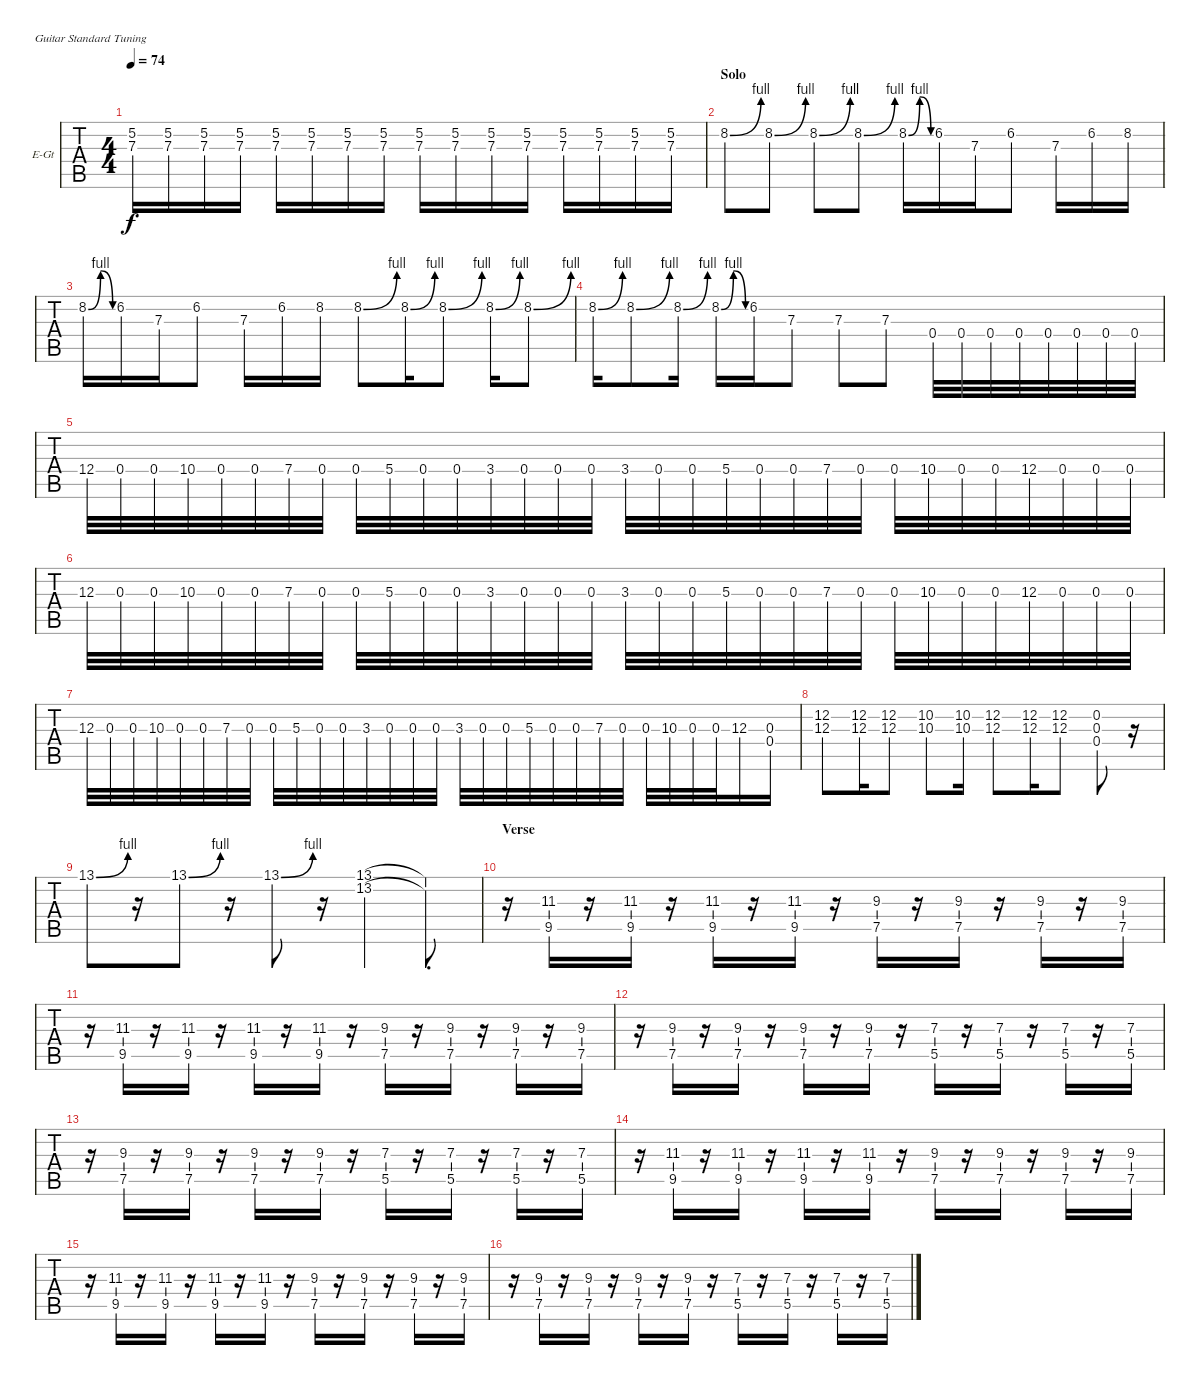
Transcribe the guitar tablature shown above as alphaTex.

\bracketExtendMode groupsimilarinstruments
\firstSystemTrackNameOrientation horizontal
\otherSystemsTrackNameOrientation horizontal
\track ("Nick" "E-Gt") {instrument overdrivenguitar}
\staff {tabs}
\tuning (E4 B3 G3 D3 A2 E2)
\ts (4 4)
\tempo 74
\clef g2
\ks c
(5.2 7.3).16{dy f} (5.2 7.3).16 (5.2 7.3).16 (5.2 7.3).16 (5.2 7.3).16 (5.2 7.3).16 (5.2 7.3).16 (5.2 7.3).16 (5.2 7.3).16 (5.2 7.3).16 (5.2 7.3).16 (5.2 7.3).16 (5.2 7.3).16 (5.2 7.3).16 (5.2 7.3).16 (5.2 7.3).16 |
\section ("" "Solo")
8.2{be (bend 0 0 60 4)}.8 8.2{be (bend 0 0 60 4)}.8 8.2{be (bend 0 0 60 4)}.8 8.2{be (bend 0 0 60 4)}.8 8.2{be (bendrelease 0 0 30 4 30 4 60 0)}.16 6.2.16 7.3.16 6.2.8 7.3.16 6.2.16 8.2.16 |
8.2{be (bendrelease 0 0 30 4 30 4 60 0)}.16 6.2.16 7.3.16 6.2.8 7.3.16 6.2.16 8.2.16 8.2{be (bend 0 0 60 4)}.8 8.2{be (bend 0 0 60 4)}.16 8.2{be (bend 0 0 60 4)}.8 8.2{be (bend 0 0 60 4)}.16 8.2{be (bend 0 0 60 4)}.8 |
8.2{be (bend 0 0 60 4)}.16 8.2{be (bend 0 0 60 4)}.8 8.2{be (bend 0 0 60 4)}.16 8.2{be (bendrelease 0 0 30 4 30 4 60 0)}.16 6.2.16 7.3.8 7.3.8 7.3.8 0.4.32 0.4.32 0.4.32 0.4.32 0.4.32 0.4.32 0.4.32 0.4.32 |
12.4.32 0.4.32 0.4.32 10.4.32 0.4.32 0.4.32 7.4.32 0.4.32 0.4.32 5.4.32 0.4.32 0.4.32 3.4.32 0.4.32 0.4.32 0.4.32 3.4.32 0.4.32 0.4.32 5.4.32 0.4.32 0.4.32 7.4.32 0.4.32 0.4.32 10.4.32 0.4.32 0.4.32 12.4.32 0.4.32 0.4.32 0.4.32 |
12.3.32 0.3.32 0.3.32 10.3.32 0.3.32 0.3.32 7.3.32 0.3.32 0.3.32 5.3.32 0.3.32 0.3.32 3.3.32 0.3.32 0.3.32 0.3.32 3.3.32 0.3.32 0.3.32 5.3.32 0.3.32 0.3.32 7.3.32 0.3.32 0.3.32 10.3.32 0.3.32 0.3.32 12.3.32 0.3.32 0.3.32 0.3.32 |
12.3.32 0.3.32 0.3.32 10.3.32 0.3.32 0.3.32 7.3.32 0.3.32 0.3.32 5.3.32 0.3.32 0.3.32 3.3.32 0.3.32 0.3.32 0.3.32 3.3.32 0.3.32 0.3.32 5.3.32 0.3.32 0.3.32 7.3.32 0.3.32 0.3.32 10.3.32 0.3.32 0.3.32 12.3.16 (0.3 0.4).16 |
(12.2 12.3).8 (12.2 12.3).16 (12.2 12.3).8 (10.2 10.3).8 (10.2 10.3).16 (12.2 12.3).8 (12.2 12.3).16 (12.2 12.3).8 (0.2 0.3 0.4).8 r.16 |
13.1{be (bend 42 0 59.4 4)}.8 r.16 13.1{be (bend 42 0 59.4 4)}.8 r.16 13.1{be (bend 42 0 59.4 4)}.8 r.16 (13.1 13.2).4 (13.1{t} 13.2{t}).8{d} |
\section ("" "Verse")
r.16 (11.3 9.5).16 r.16 (11.3 9.5).16 r.16 (11.3 9.5).16 r.16 (11.3 9.5).16 r.16 (9.3 7.5).16 r.16 (9.3 7.5).16 r.16 (9.3 7.5).16 r.16 (9.3 7.5).16 |
r.16 (11.3 9.5).16 r.16 (11.3 9.5).16 r.16 (11.3 9.5).16 r.16 (11.3 9.5).16 r.16 (9.3 7.5).16 r.16 (9.3 7.5).16 r.16 (9.3 7.5).16 r.16 (9.3 7.5).16 |
r.16 (9.3 7.5).16 r.16 (9.3 7.5).16 r.16 (9.3 7.5).16 r.16 (9.3 7.5).16 r.16 (7.3 5.5).16 r.16 (7.3 5.5).16 r.16 (7.3 5.5).16 r.16 (7.3 5.5).16 |
r.16 (9.3 7.5).16 r.16 (9.3 7.5).16 r.16 (9.3 7.5).16 r.16 (9.3 7.5).16 r.16 (7.3 5.5).16 r.16 (7.3 5.5).16 r.16 (7.3 5.5).16 r.16 (7.3 5.5).16 |
r.16 (11.3 9.5).16 r.16 (11.3 9.5).16 r.16 (11.3 9.5).16 r.16 (11.3 9.5).16 r.16 (9.3 7.5).16 r.16 (9.3 7.5).16 r.16 (9.3 7.5).16 r.16 (9.3 7.5).16 |
r.16 (11.3 9.5).16 r.16 (11.3 9.5).16 r.16 (11.3 9.5).16 r.16 (11.3 9.5).16 r.16 (9.3 7.5).16 r.16 (9.3 7.5).16 r.16 (9.3 7.5).16 r.16 (9.3 7.5).16 |
r.16 (9.3 7.5).16 r.16 (9.3 7.5).16 r.16 (9.3 7.5).16 r.16 (9.3 7.5).16 r.16 (7.3 5.5).16 r.16 (7.3 5.5).16 r.16 (7.3 5.5).16 r.16 (7.3 5.5).16
